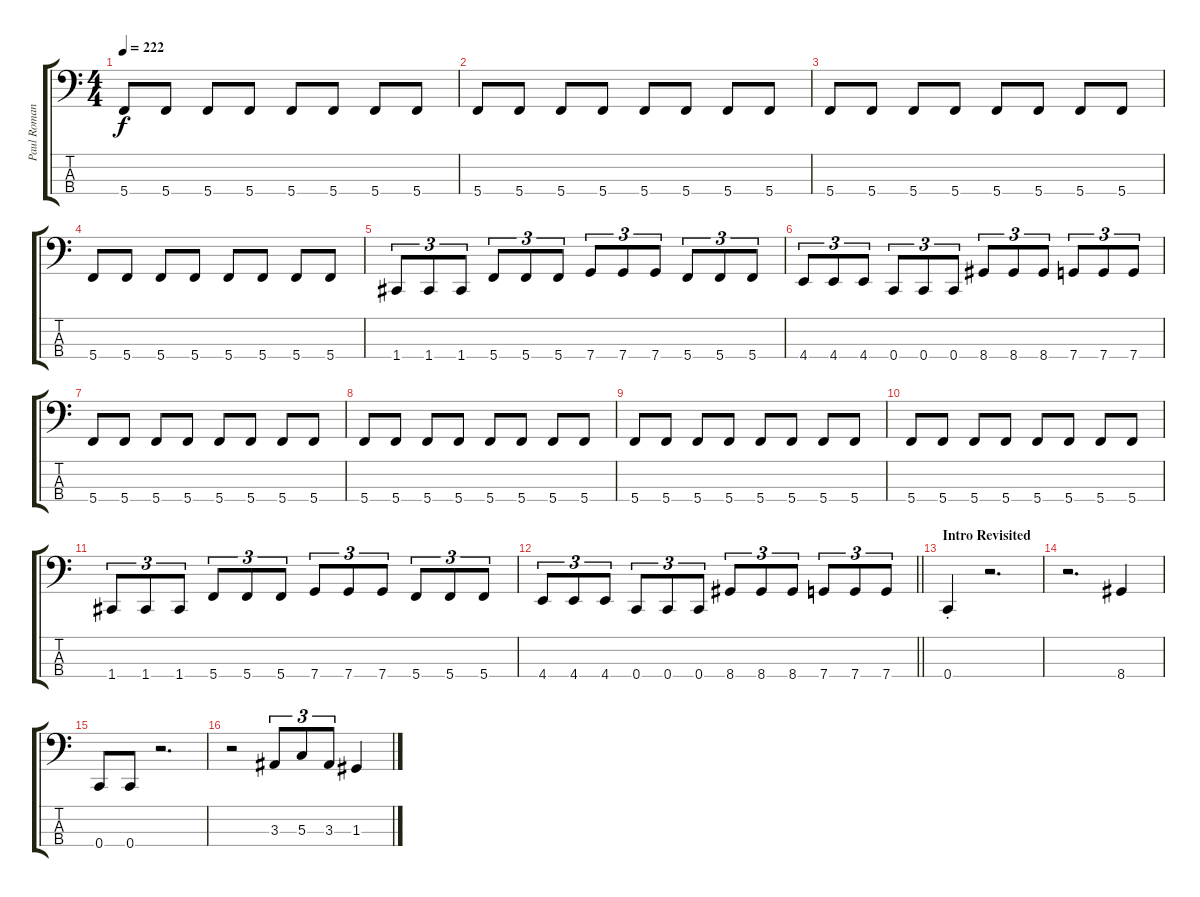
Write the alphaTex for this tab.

\track ("Paul Romanko" "Paul Roman") {instrument electricbasspick}
\staff {score tabs}
\tuning (F2 C2 G1 C1) {hide}
\ts (4 4)
\tempo 222
\clef f4
\ks c
5.4.8{dy f} 5.4.8 5.4.8 5.4.8 5.4.8 5.4.8 5.4.8 5.4.8 |
5.4.8 5.4.8 5.4.8 5.4.8 5.4.8 5.4.8 5.4.8 5.4.8 |
5.4.8 5.4.8 5.4.8 5.4.8 5.4.8 5.4.8 5.4.8 5.4.8 |
5.4.8 5.4.8 5.4.8 5.4.8 5.4.8 5.4.8 5.4.8 5.4.8 |
1.4.8{tu (3 2)} 1.4.8{tu (3 2)} 1.4.8{tu (3 2)} 5.4.8{tu (3 2)} 5.4.8{tu (3 2)} 5.4.8{tu (3 2)} 7.4.8{tu (3 2)} 7.4.8{tu (3 2)} 7.4.8{tu (3 2)} 5.4.8{tu (3 2)} 5.4.8{tu (3 2)} 5.4.8{tu (3 2)} |
4.4.8{tu (3 2)} 4.4.8{tu (3 2)} 4.4.8{tu (3 2)} 0.4.8{tu (3 2)} 0.4.8{tu (3 2)} 0.4.8{tu (3 2)} 8.4.8{tu (3 2)} 8.4.8{tu (3 2)} 8.4.8{tu (3 2)} 7.4.8{tu (3 2)} 7.4.8{tu (3 2)} 7.4.8{tu (3 2)} |
5.4.8 5.4.8 5.4.8 5.4.8 5.4.8 5.4.8 5.4.8 5.4.8 |
5.4.8 5.4.8 5.4.8 5.4.8 5.4.8 5.4.8 5.4.8 5.4.8 |
5.4.8 5.4.8 5.4.8 5.4.8 5.4.8 5.4.8 5.4.8 5.4.8 |
5.4.8 5.4.8 5.4.8 5.4.8 5.4.8 5.4.8 5.4.8 5.4.8 |
1.4.8{tu (3 2)} 1.4.8{tu (3 2)} 1.4.8{tu (3 2)} 5.4.8{tu (3 2)} 5.4.8{tu (3 2)} 5.4.8{tu (3 2)} 7.4.8{tu (3 2)} 7.4.8{tu (3 2)} 7.4.8{tu (3 2)} 5.4.8{tu (3 2)} 5.4.8{tu (3 2)} 5.4.8{tu (3 2)} |
\barLineRight lightlight
4.4.8{tu (3 2)} 4.4.8{tu (3 2)} 4.4.8{tu (3 2)} 0.4.8{tu (3 2)} 0.4.8{tu (3 2)} 0.4.8{tu (3 2)} 8.4.8{tu (3 2)} 8.4.8{tu (3 2)} 8.4.8{tu (3 2)} 7.4.8{tu (3 2)} 7.4.8{tu (3 2)} 7.4.8{tu (3 2)} |
\section ("" "Intro Revisited")
0.4{st}.4 r.2{d} |
r.2{d} 8.4.4 |
0.4.8 0.4.8 r.2{d} |
r.2 3.3.8{tu (3 2)} 5.3.8{tu (3 2)} 3.3.8{tu (3 2)} 1.3.4
